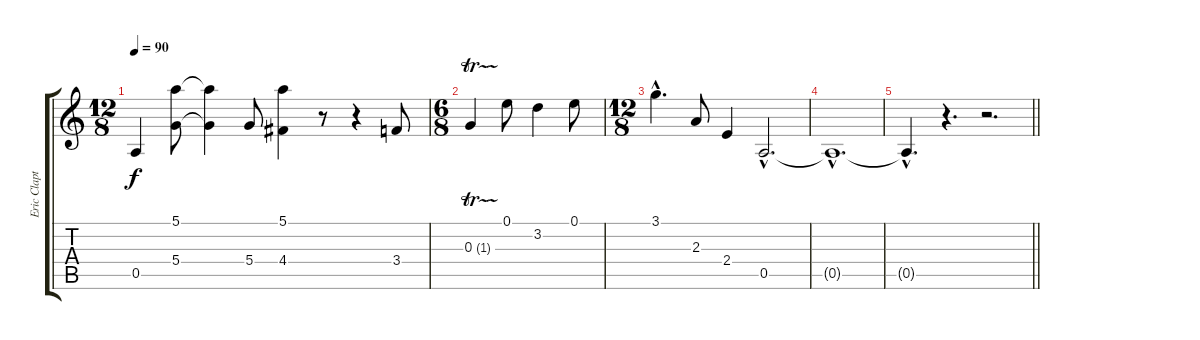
\track ("Eric Clapton Guitar I" "Eric Clapt") {instrument acousticguitarnylon}
\staff {score tabs}
\tuning (E4 B3 G3 D3 A2 E2) {hide}
\ts (12 8)
\tempo 90
\clef g2
\ks c
0.5.4{dy f} (5.1 5.4).8 (5.1{t} 5.4{t}).4 5.4.8 (5.1 4.4).4 r.8 r.4 3.4.8 |
\ts (6 8)
0.3{tr (1 32)}.4 0.1.8 3.2.4 0.1.8 |
\ts (12 8)
3.1{hac}.4{d} 2.3.8 2.4.4 0.5{hac}.2{d} |
0.5{hac t}.1{d} |
\barLineRight lightlight
0.5{hac t}.4{d} r.4{d} r.2{d}
